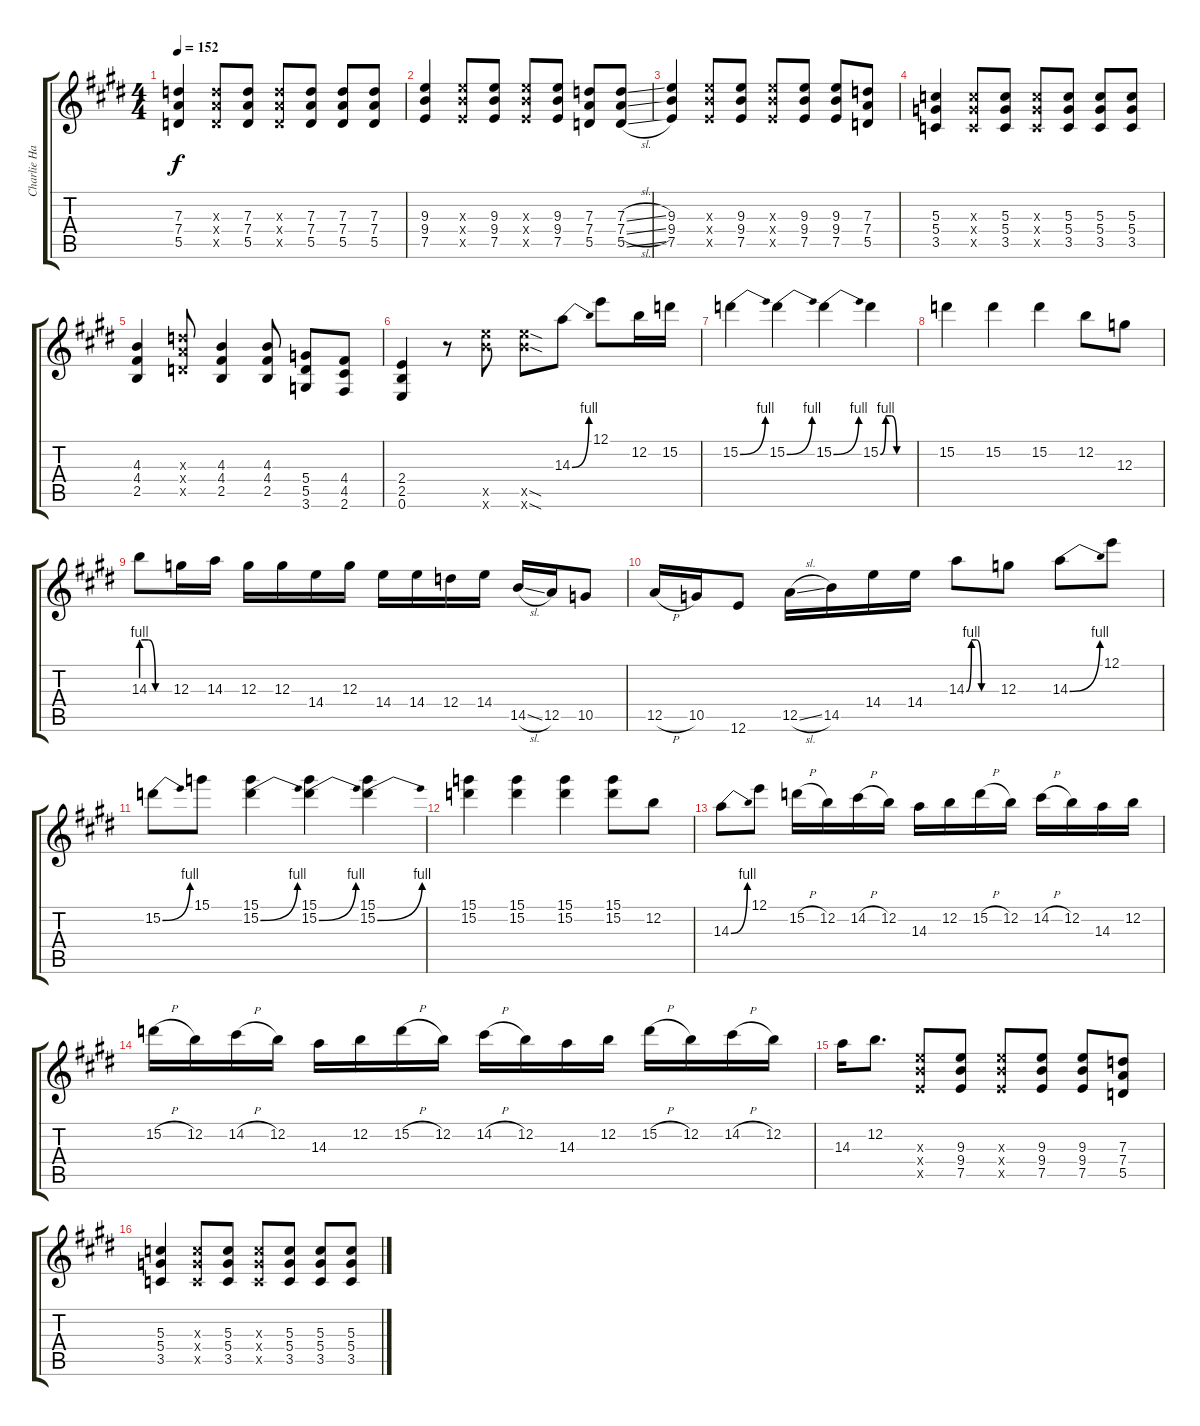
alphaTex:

\track ("Charlie Hargrett Guitar" "Charlie Ha") {instrument overdrivenguitar}
\staff {score tabs}
\tuning (E4 B3 G3 D3 A2 E2) {hide}
\ts (4 4)
\tempo 152
\clef g2
\ks c#minor
(7.3 7.4 5.5).4{dy f} (7.3{x} 7.4{x} 5.5{x}).8 (7.3 7.4 5.5).8 (7.3{x} 7.4{x} 5.5{x}).8 (7.3 7.4 5.5).8 (7.3 7.4 5.5).8 (7.3 7.4 5.5).8 |
(9.3 9.4 7.5).4 (9.3{x} 9.4{x} 7.5{x}).8 (9.3 9.4 7.5).8 (9.3{x} 9.4{x} 7.5{x}).8 (9.3 9.4 7.5).8 (7.3 7.4 5.5).8 (7.3{sl} 7.4{sl} 5.5{sl}).8 |
(9.3 9.4 7.5).4 (9.3{x} 9.4{x} 7.5{x}).8 (9.3 9.4 7.5).8 (9.3{x} 9.4{x} 7.5{x}).8 (9.3 9.4 7.5).8 (9.3 9.4 7.5).8 (7.3 7.4 5.5).8 |
(5.3 5.4 3.5).4 (5.3{x} 5.4{x} 3.5{x}).8 (5.3 5.4 3.5).8 (5.3{x} 5.4{x} 3.5{x}).8 (5.3 5.4 3.5).8 (5.3 5.4 3.5).8 (5.3 5.4 3.5).8 |
(4.3 4.4 2.5).4 (7.3{x} 7.4{x} 5.5{x}).8 (4.3 4.4 2.5).4 (4.3 4.4 2.5).8 (5.4 5.5 3.6).8 (4.4 4.5 2.6).8 |
(2.4 2.5 0.6).4 r.8 (19.5{x} 19.6{x}).8{volume 15 balance 8} (19.5{sod x} 19.6{sod x}).8 14.3{be (bend 0 0 60 4)}.8 12.1.8 12.2.16 15.2.16 |
15.2{be (bend 0 0 60 4)}.4 15.2{be (bend 0 0 60 4)}.4 15.2{be (bend 0 0 60 4)}.4 15.2{be (custom 0 0 10 4 20 4 30 0 60 0)}.4 |
15.2.4 15.2.4 15.2.4 12.2.8 12.3.8 |
14.3{be (custom 0 4 15 4 30 0 60 0)}.8 12.3.16 14.3.16 12.3.16 12.3.16 14.4.16 12.3.16 14.4.16 14.4.16 12.4.16 14.4.16 14.5{sl}.16 12.5.16 10.5.8 |
12.5{h}.16 10.5.16 12.6.8 12.5{sl}.16 14.5.16 14.4.16 14.4.16 14.3{be (custom 0 0 10 4 20 4 30 0 60 0)}.8 12.3.8 14.3{be (bend 0 0 60 4)}.8 12.1.8 |
15.2{be (bend 0 0 60 4)}.8 15.1.8 (15.1 15.2{be (bend 0 0 60 4)}).4 (15.1 15.2{be (bend 0 0 60 4)}).4 (15.1 15.2{be (bend 0 0 60 4)}).4 |
(15.1 15.2).4 (15.1 15.2).4 (15.1 15.2).4 (15.1 15.2).8 12.2.8 |
14.3{be (bend 0 0 60 4)}.8 12.1.8 15.2{h}.16 12.2.16 14.2{h}.16 12.2.16 14.3.16 12.2.16 15.2{h}.16 12.2.16 14.2{h}.16 12.2.16 14.3.16 12.2.16 |
15.2{h}.16 12.2.16 14.2{h}.16 12.2.16 14.3.16 12.2.16 15.2{h}.16 12.2.16 14.2{h}.16 12.2.16 14.3.16 12.2.16 15.2{h}.16 12.2.16 14.2{h}.16 12.2.16 |
14.3.16 12.2.8{d} (9.3{x} 9.4{x} 7.5{x}).8{volume 10} (9.3 9.4 7.5).8 (9.3{x} 9.4{x} 7.5{x}).8 (9.3 9.4 7.5).8 (9.3 9.4 7.5).8 (7.3 7.4 5.5).8 |
(5.3 5.4 3.5).4 (5.3{x} 5.4{x} 3.5{x}).8 (5.3 5.4 3.5).8 (5.3{x} 5.4{x} 3.5{x}).8 (5.3 5.4 3.5).8 (5.3 5.4 3.5).8 (5.3 5.4 3.5).8
